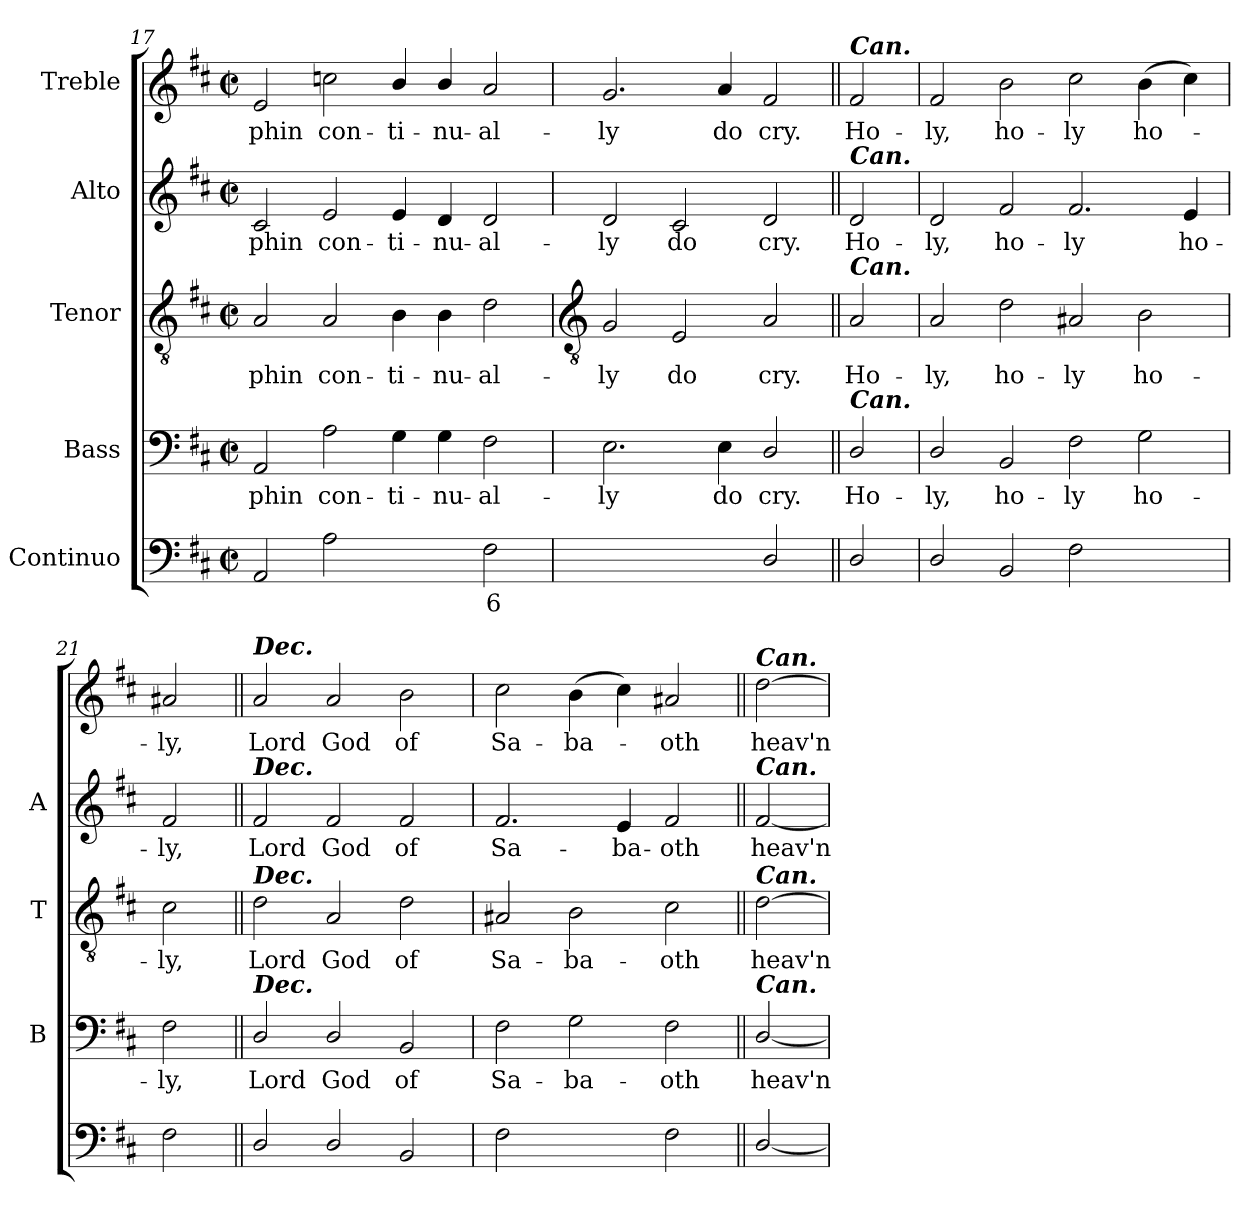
**kern	**text	**kern	**text	**kern	**text	**kern	**text	**kern	**text
*part5	*part5	*part4	*part4	*part3	*part3	*part2	*part2	*part1	*part1
*staff5	*staff5	*staff4	*staff4	*staff3	*staff3	*staff2	*staff2	*staff1	*staff1
*I"Continuo	*	*I"Bass	*	*I"Tenor	*	*I"Alto	*	*I"Treble	*
*	*	*I'B	*	*I'T	*	*I'A	*	*	*
*clefF4	*	*clefF4	*	*clefGv2	*	*clefG2	*	*clefG2	*
*k[f#c#]	*	*k[f#c#]	*	*k[f#c#]	*	*k[f#c#]	*	*k[f#c#]	*
*D:	*	*D:	*	*D:	*	*D:	*	*D:	*
*M4/2	*	*M4/2	*	*M4/2	*	*M4/2	*	*M4/2	*
*met(c|)	*	*met(c|)	*	*met(c|)	*	*met(c|)	*	*met(c|)	*
=17	=17	=17	=17	=17	=17	=17	=17	=17	=17
!	!	!	!LO:LY:b	!	!LO:LY:b	!	!LO:LY:b	!	!LO:LY:b
2AA	.	2AA	-phin	2A	-phin	2c#	-phin	2e	-phin
!	!	!	!LO:LY:b	!	!LO:LY:b	!	!LO:LY:b	!	!LO:LY:b
2A	.	2A	con-	2A	con-	2e	con-	2ccn	con-
!	!LO:LY:b	!	!LO:LY:b	!	!LO:LY:b	!	!LO:LY:b	!	!LO:LY:b
[4Gyy	6	4G	-ti-	4B	-ti-	4e	-ti-	4b/	-ti-
!	!LO:LY:b	!	!LO:LY:b	!	!LO:LY:b	!	!LO:LY:b	!	!LO:LY:b
4Gyy]	5	4G	-nu-	4B	-nu-	4d	-nu-	4b/	-nu-
!	!LO:LY:b	!	!LO:LY:b	!	!LO:LY:b	!	!LO:LY:b	!	!LO:LY:b
2F#	6	2F#	-al-	2d	-al-	2d	-al-	2a	-al-
!!LO:LB:g=z
=18	=18	=18	=18	=18	=18	=18	=18	=18	=18
*	*	*	*	*clefGv2	*	*	*	*	*
!	!LO:LY:b	!	!LO:LY:b	!	!LO:LY:b	!	!LO:LY:b	!	!LO:LY:b
[2Eyy	7	2.E	-ly	2G	-ly	2d	-ly	2.g	-ly
!	!LO:LY:b	!	!	!	!LO:LY:b	!	!LO:LY:b	!	!
2Eyy]	6	.	.	2E	do	2c#	do	.	.
!	!	!	!LO:LY:b	!	!	!	!	!	!LO:LY:b
.	.	4E	do	.	.	.	.	4a	do
!	!	!	!LO:LY:b	!	!LO:LY:b	!	!LO:LY:b	!	!LO:LY:b
2D/	.	2D/	cry.	2A	cry.	2d	cry.	2f#	cry.
=19||	=19||	=19||	=19||	=19||	=19||	=19||	=19||	=19||	=19||
!	!	!	!	!	!	!	!	!LO:TX:a:Bi:t=Can.	!
!	!	!	!	!	!	!LO:TX:a:Bi:t=Can.	!	!	!
!	!	!	!	!LO:TX:a:Bi:t=Can.	!	!	!	!	!
!	!	!LO:TX:a:Bi:t=Can.	!	!	!	!	!	!	!
!	!	!	!LO:LY:b	!	!LO:LY:b	!	!LO:LY:b	!	!LO:LY:b
2D/	.	2D/	Ho-	2A	Ho-	2d	Ho-	2f#	Ho-
=20	=20	=20	=20	=20	=20	=20	=20	=20	=20
!	!	!	!LO:LY:b	!	!LO:LY:b	!	!LO:LY:b	!	!LO:LY:b
2D/	.	2D/	-ly,	2A	-ly,	2d	-ly,	2f#	-ly,
!	!	!	!LO:LY:b	!	!LO:LY:b	!	!LO:LY:b	!	!LO:LY:b
2BB	.	2BB	ho-	2d	ho-	2f#	ho-	2b	ho-
!	!	!	!LO:LY:b	!	!LO:LY:b	!	!LO:LY:b	!	!LO:LY:b
2F#	.	2F#	-ly	2A#X	-ly	2.f#	-ly	2cc#	-ly
!	!LO:LY:b	!	!LO:LY:b	!	!LO:LY:b	!	!	!	!LO:LY:b
[4Gyy	7	2G	ho-	2B	ho-	.	.	(>4b	ho-
!	!LO:LY:b	!	!	!	!	!	!LO:LY:b	!	!
4Gyy]	6	.	.	.	.	4e	ho-	4cc#)	.
=21	=21	=21	=21	=21	=21	=21	=21	=21	=21
!	!	!	!LO:LY:b	!	!LO:LY:b	!	!LO:LY:b	!	!LO:LY:b
2F#	.	2F#	-ly,	2c#	-ly,	2f#	-ly,	2a#X	ly,
=22||	=22||	=22||	=22||	=22||	=22||	=22||	=22||	=22||	=22||
!	!	!	!	!	!	!	!	!LO:TX:a:Bi:t=Dec.	!
!	!	!	!	!	!	!LO:TX:a:Bi:t=Dec.	!	!	!
!	!	!	!	!LO:TX:a:Bi:t=Dec.	!	!	!	!	!
!	!	!LO:TX:a:Bi:t=Dec.	!	!	!	!	!	!	!
!	!	!	!LO:LY:b	!	!LO:LY:b	!	!LO:LY:b	!	!LO:LY:b
2D/	.	2D/	Lord	2d	Lord	2f#	Lord	2a	Lord
!	!	!	!LO:LY:b	!	!LO:LY:b	!	!LO:LY:b	!	!LO:LY:b
2D/	.	2D/	God	2A	God	2f#	God	2a	God
!	!	!	!LO:LY:b	!	!LO:LY:b	!	!LO:LY:b	!	!LO:LY:b
2BB	.	2BB	of	2d	of	2f#	of	2b	of
=23	=23	=23	=23	=23	=23	=23	=23	=23	=23
!	!	!	!LO:LY:b	!	!LO:LY:b	!	!LO:LY:b	!	!LO:LY:b
2F#	.	2F#	Sa-	2A#X	Sa-	2.f#	Sa-	2cc#	Sa-
!	!LO:LY:b	!	!LO:LY:b	!	!LO:LY:b	!	!	!	!LO:LY:b
[4Gyy	7	2G	-ba-	2B	-ba-	.	.	(>4b	-ba-
!	!LO:LY:b	!	!	!	!	!	!LO:LY:b	!	!
4Gyy]	6	.	.	.	.	4e	-ba-	4cc#)	.
!	!	!	!LO:LY:b	!	!LO:LY:b	!	!LO:LY:b	!	!LO:LY:b
2F#	.	2F#	-oth	2c#	-oth	2f#	-oth	2a#X	oth
=24||	=24||	=24||	=24||	=24||	=24||	=24||	=24||	=24||	=24||
!	!	!	!	!	!	!	!	!LO:TX:a:Bi:t=Can.	!
!	!	!	!	!	!	!LO:TX:a:Bi:t=Can.	!	!	!
!	!	!	!	!LO:TX:a:Bi:t=Can.	!	!	!	!	!
!	!	!LO:TX:a:Bi:t=Can.	!	!	!	!	!	!	!
!	!	!	!LO:LY:b	!	!LO:LY:b	!	!LO:LY:b	!	!LO:LY:b
[2D/	.	[2D/	heav'n	[2d	heav'n	[2f#	heav'n	[2dd	heav'n
=	=	=	=	=	=	=	=	=	=
*-	*-	*-	*-	*-	*-	*-	*-	*-	*-
